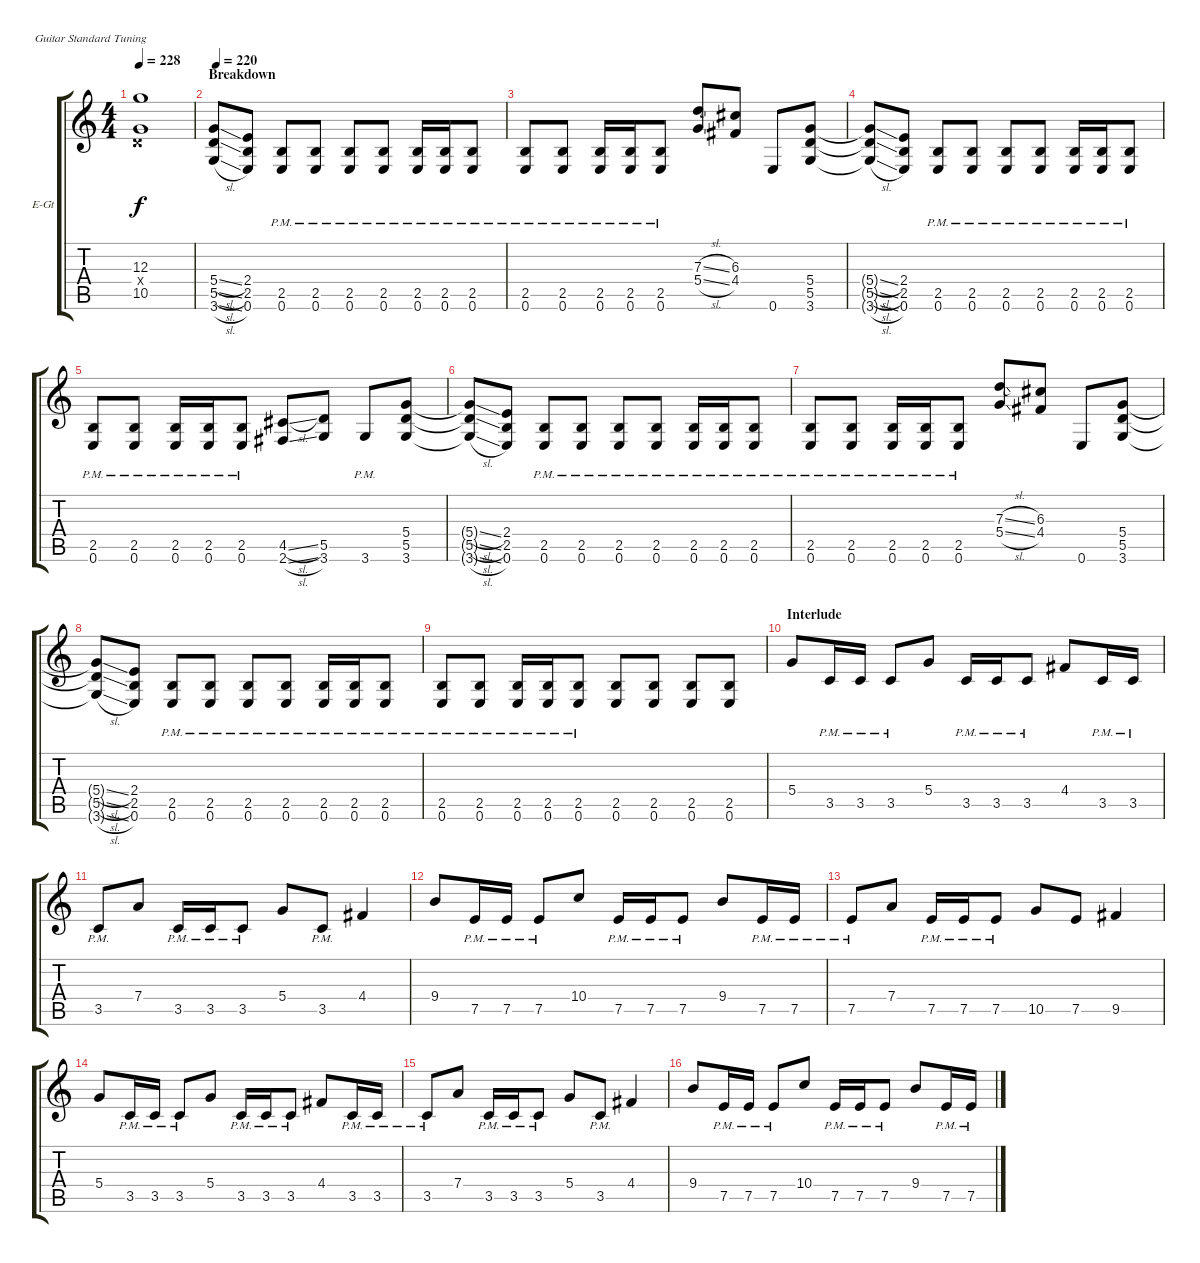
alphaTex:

\bracketExtendMode groupsimilarinstruments
\firstSystemTrackNameOrientation horizontal
\otherSystemsTrackNameOrientation horizontal
\track ("Electric Guitar 2" "E-Gt") {instrument distortionguitar}
\staff {score tabs}
\tuning (E4 B3 G3 D3 A2 E2)
\ts (4 4)
\tempo 228
\clef g2
\ks c
(10.5 12.3 0.4{x}).1{dy f} |
\section ("" "Breakdown")
\tempo (220 0.0125)
(5.4{sl} 5.5{sl} 3.6{sl}).8 (0.6 2.5 2.4).8 (0.6{pm} 2.5{pm}).8 (0.6{pm} 2.5{pm}).8 (0.6{pm} 2.5{pm}).8 (0.6{pm} 2.5{pm}).8 (0.6{pm} 2.5{pm}).16 (0.6{pm} 2.5{pm}).16 (0.6{pm} 2.5{pm}).8 |
(0.6{pm} 2.5{pm}).8 (0.6{pm} 2.5{pm}).8 (0.6{pm} 2.5{pm}).16 (0.6{pm} 2.5{pm}).16 (0.6{pm} 2.5{pm}).8 (5.4{sl} 7.3{sl}).8 (4.4 6.3).8 0.6.8 (3.6 5.5 5.4).8 |
(5.4{sl t} 5.5{sl t} 3.6{sl t}).8 (0.6 2.5 2.4).8 (0.6{pm} 2.5{pm}).8 (0.6{pm} 2.5{pm}).8 (0.6{pm} 2.5{pm}).8 (0.6{pm} 2.5{pm}).8 (0.6{pm} 2.5{pm}).16 (0.6{pm} 2.5{pm}).16 (0.6{pm} 2.5{pm}).8 |
(0.6{pm} 2.5{pm}).8 (0.6{pm} 2.5{pm}).8 (0.6{pm} 2.5{pm}).16 (0.6{pm} 2.5{pm}).16 (0.6{pm} 2.5{pm}).8 (2.6{sl} 4.5{sl}).8 (3.6 5.5).8 3.6{pm}.8 (3.6 5.5 5.4).8 |
(5.4{sl t} 5.5{sl t} 3.6{sl t}).8 (0.6 2.5 2.4).8 (0.6{pm} 2.5{pm}).8 (0.6{pm} 2.5{pm}).8 (0.6{pm} 2.5{pm}).8 (0.6{pm} 2.5{pm}).8 (0.6{pm} 2.5{pm}).16 (0.6{pm} 2.5{pm}).16 (0.6{pm} 2.5{pm}).8 |
(0.6{pm} 2.5{pm}).8 (0.6{pm} 2.5{pm}).8 (0.6{pm} 2.5{pm}).16 (0.6{pm} 2.5{pm}).16 (0.6{pm} 2.5{pm}).8 (5.4{sl} 7.3{sl}).8 (4.4 6.3).8 0.6.8 (3.6 5.5 5.4).8 |
(5.4{sl t} 5.5{sl t} 3.6{sl t}).8 (0.6 2.5 2.4).8 (0.6{pm} 2.5{pm}).8 (0.6{pm} 2.5{pm}).8 (0.6{pm} 2.5{pm}).8 (0.6{pm} 2.5{pm}).8 (0.6{pm} 2.5{pm}).16 (0.6{pm} 2.5{pm}).16 (0.6{pm} 2.5{pm}).8 |
(0.6{pm} 2.5{pm}).8 (0.6{pm} 2.5{pm}).8 (0.6{pm} 2.5{pm}).16 (0.6{pm} 2.5{pm}).16 (0.6{pm} 2.5{pm}).8 (0.6 2.5).8 (0.6 2.5).8 (0.6 2.5).8 (0.6 2.5).8 |
\section ("" "Interlude")
5.4.8 3.5{pm}.16 3.5{pm}.16 3.5{pm}.8 5.4.8 3.5{pm}.16 3.5{pm}.16 3.5{pm}.8 4.4.8 3.5{pm}.16 3.5{pm}.16 |
3.5{pm}.8 7.4.8 3.5{pm}.16 3.5{pm}.16 3.5{pm}.8 5.4.8 3.5{pm}.8 4.4.4 |
9.4.8 7.5{pm}.16 7.5{pm}.16 7.5{pm}.8 10.4.8 7.5{pm}.16 7.5{pm}.16 7.5{pm}.8 9.4.8 7.5{pm}.16 7.5{pm}.16 |
7.5{pm}.8 7.4.8 7.5{pm}.16 7.5{pm}.16 7.5{pm}.8 10.5.8 7.5.8 9.5.4 |
5.4.8 3.5{pm}.16 3.5{pm}.16 3.5{pm}.8 5.4.8 3.5{pm}.16 3.5{pm}.16 3.5{pm}.8 4.4.8 3.5{pm}.16 3.5{pm}.16 |
3.5{pm}.8 7.4.8 3.5{pm}.16 3.5{pm}.16 3.5{pm}.8 5.4.8 3.5{pm}.8 4.4.4 |
9.4.8 7.5{pm}.16 7.5{pm}.16 7.5{pm}.8 10.4.8 7.5{pm}.16 7.5{pm}.16 7.5{pm}.8 9.4.8 7.5{pm}.16 7.5{pm}.16
